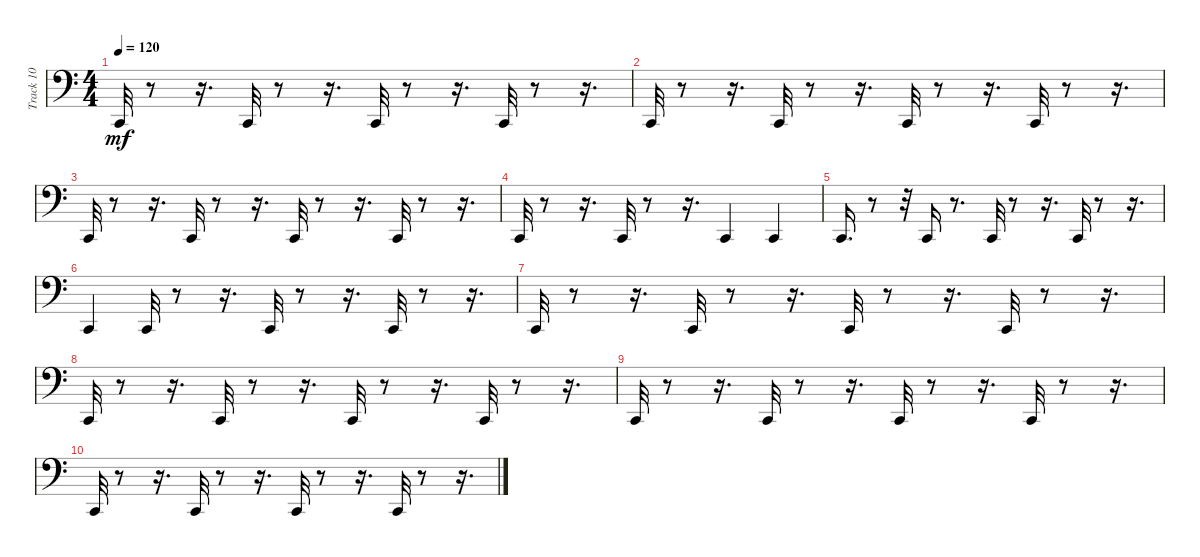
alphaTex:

\track ("Track 10" "Track 10") {instrument taikodrum}
\staff {score}
\tuning (E4 B3 G3 D3 A2 E2 B1) {hide}
\ts (4 4)
\tempo 120
\clef f4
\ks c
1.7.32{dy mf} r.8 r.16{d} 1.7.32 r.8 r.16{d} 1.7.32 r.8 r.16{d} 1.7.32 r.8 r.16{d} |
1.7.32 r.8 r.16{d} 1.7.32 r.8 r.16{d} 1.7.32 r.8 r.16{d} 1.7.32 r.8 r.16{d} |
1.7.32 r.8 r.16{d} 1.7.32 r.8 r.16{d} 1.7.32 r.8 r.16{d} 1.7.32 r.8 r.16{d} |
1.7.32 r.8 r.16{d} 1.7.32 r.8 r.16{d} 1.7.4 1.7.4 |
1.7.16{d} r.8 r.32 1.7.16 r.8{d} 1.7.32 r.8 r.16{d} 1.7.32 r.8 r.16{d} |
1.7.4 1.7.32 r.8 r.16{d} 1.7.32 r.8 r.16{d} 1.7.32 r.8 r.16{d} |
1.7.32 r.8 r.16{d} 1.7.32 r.8 r.16{d} 1.7.32 r.8 r.16{d} 1.7.32 r.8 r.16{d} |
1.7.32 r.8 r.16{d} 1.7.32 r.8 r.16{d} 1.7.32 r.8 r.16{d} 1.7.32 r.8 r.16{d} |
1.7.32 r.8 r.16{d} 1.7.32 r.8 r.16{d} 1.7.32 r.8 r.16{d} 1.7.32 r.8 r.16{d} |
1.7.32 r.8 r.16{d} 1.7.32 r.8 r.16{d} 1.7.32 r.8 r.16{d} 1.7.32 r.8 r.16{d}
